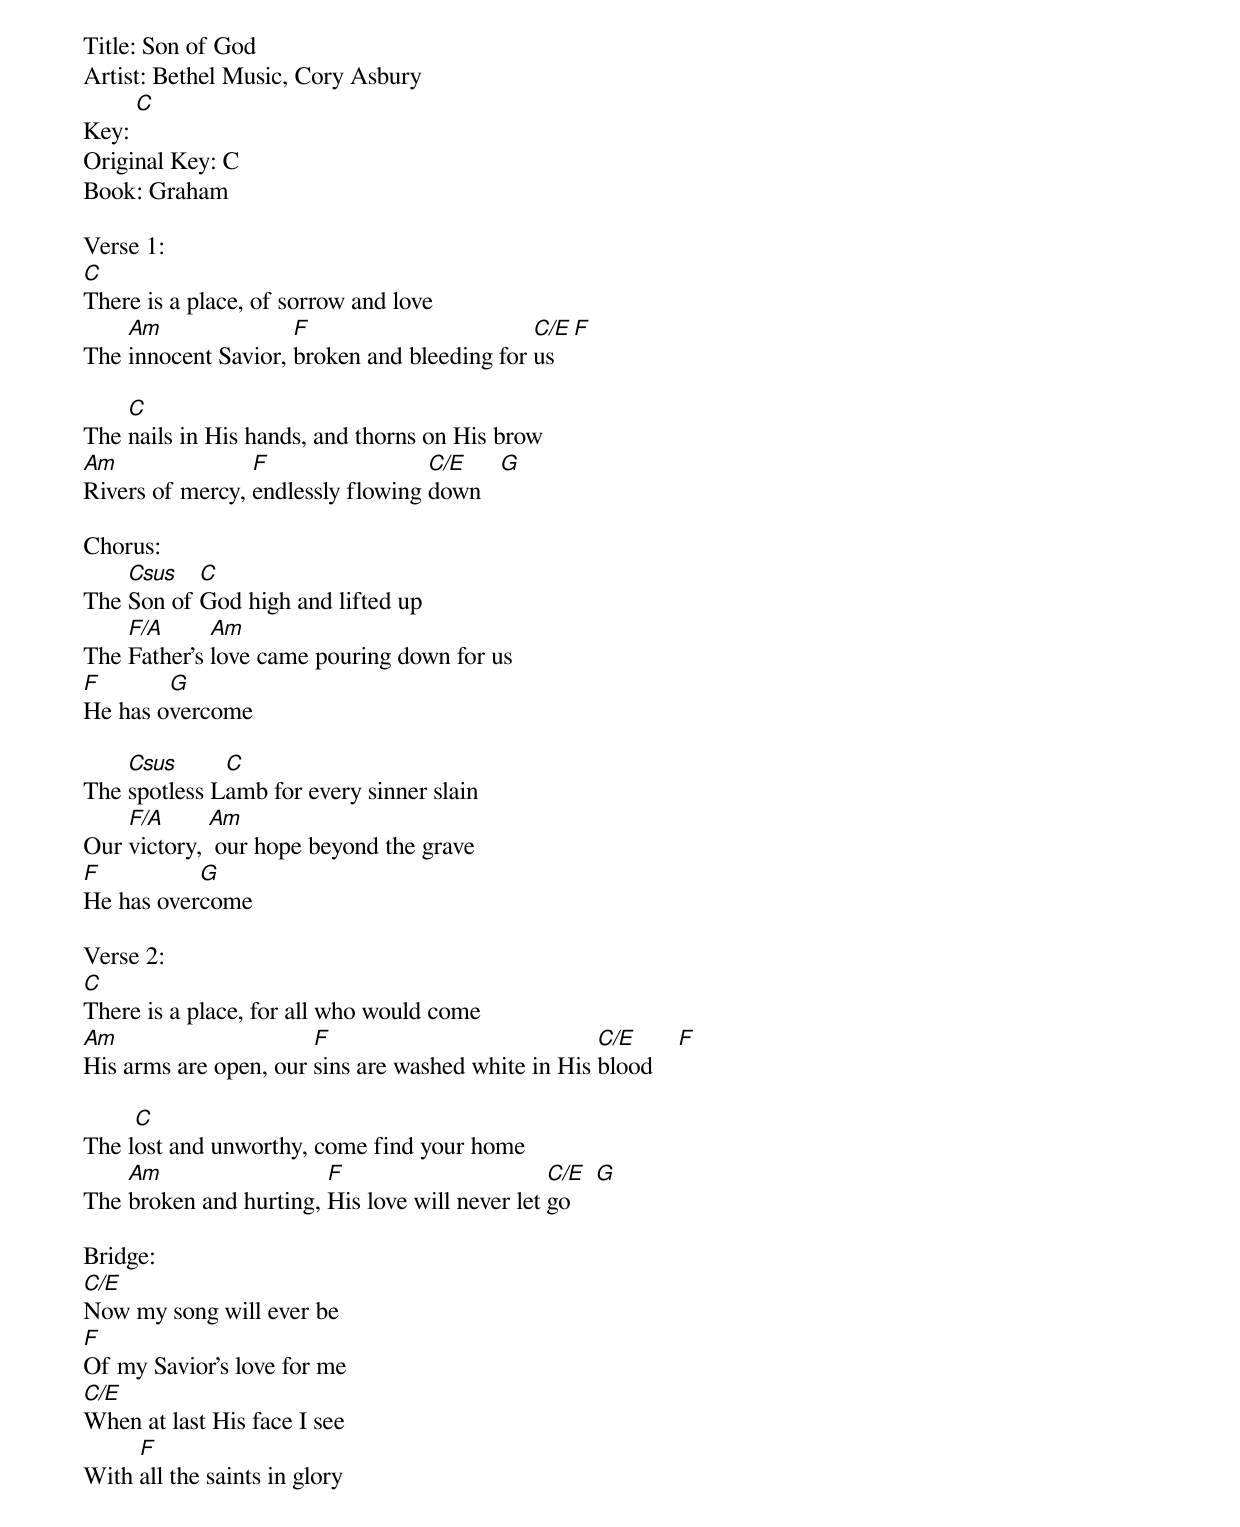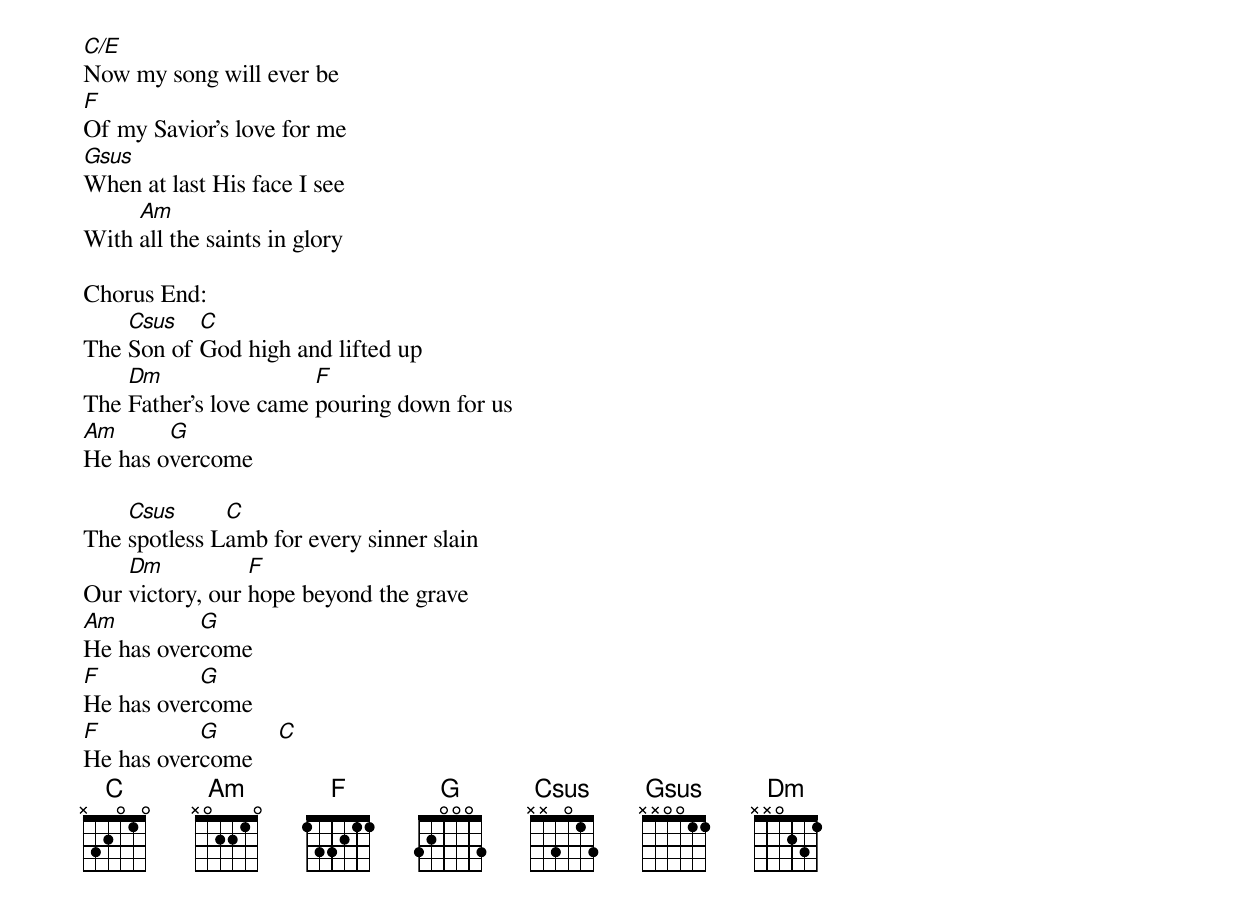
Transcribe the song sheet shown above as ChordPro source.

Title: Son of God
Artist: Bethel Music, Cory Asbury
Key: [C]
Original Key: C
Book: Graham

Verse 1:
[C]There is a place, of sorrow and love
The [Am]innocent Savior, [F]broken and bleeding for [C/E]us  [F]

The [C]nails in His hands, and thorns on His brow
[Am]Rivers of mercy, [F]endlessly flowing [C/E]down   [G]

Chorus:
The [Csus]Son of [C]God high and lifted up
The [F/A]Father’s [Am]love came pouring down for us
[F]He has o[G]vercome

The [Csus]spotless L[C]amb for every sinner slain
Our [F/A]victory, [Am] our hope beyond the grave
[F]He has over[G]come

Verse 2:
[C]There is a place, for all who would come
[Am]His arms are open, our [F]sins are washed white in His [C/E]blood    [F]

The l[C]ost and unworthy, come find your home
The [Am]broken and hurting, [F]His love will never let [C/E]go    [G]

Bridge:
[C/E]Now my song will ever be
[F]Of my Savior’s love for me
[C/E]When at last His face I see
With [F]all the saints in glory

[C/E]Now my song will ever be
[F]Of my Savior’s love for me
[Gsus]When at last His face I see
With [Am]all the saints in glory

Chorus End:
The [Csus]Son of [C]God high and lifted up
The [Dm]Father’s love came [F]pouring down for us
[Am]He has o[G]vercome

The [Csus]spotless L[C]amb for every sinner slain
Our [Dm]victory, our [F]hope beyond the grave
[Am]He has over[G]come
[F]He has over[G]come
[F]He has over[G]come    [C]
